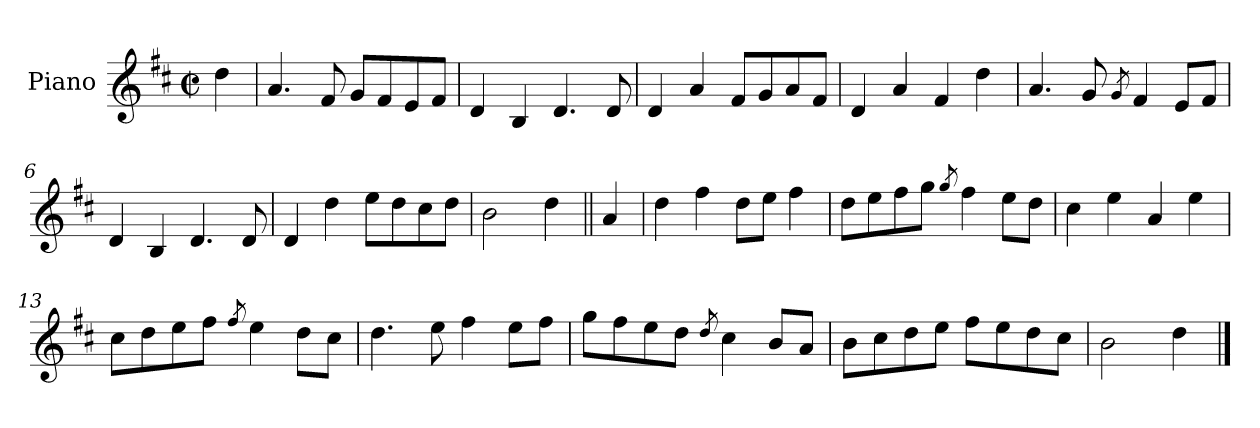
**kern
*part1
*staff1
*I"Piano
*I'Pno.
*clefG2
*k[f#c#]
*M2/2
*met(c|)
=
4dd\
=1
4.a/
8f#/
8g/L
8f#/
8e/
8f#/J
=2
4d/
4B/
4.d/
8d/
=3
4d/
4a/
8f#/L
8g/
8a/
8f#/J
=4
4d/
4a/
4f#/
4dd\
=5
4.a/
8g/
8qg/
4f#/
8e/L
8f#/J
=6
4d/
4B/
4.d/
8d/
=7
4d/
4dd\
8ee\L
8dd\
8cc#\
8dd\J
=8
2b\
4dd\
=9||
4a/
=10
4dd\
4ff#\
8dd\L
8ee\J
4ff#\
=11
8dd\L
8ee\
8ff#\
8gg\J
8qgg/
4ff#\
8ee\L
8dd\J
=12
4cc#\
4ee\
4a/
4ee\
=13
8cc#\L
8dd\
8ee\
8ff#\J
8qff#/
4ee\
8dd\L
8cc#\J
=14
4.dd\
8ee\
4ff#\
8ee\L
8ff#\J
=15
8gg\L
8ff#\
8ee\
8dd\J
8qdd/
4cc#\
8b/L
8a/J
=16
8b\L
8cc#\
8dd\
8ee\J
8ff#\L
8ee\
8dd\
8cc#\J
=17
2b\
4dd\
==
*-
